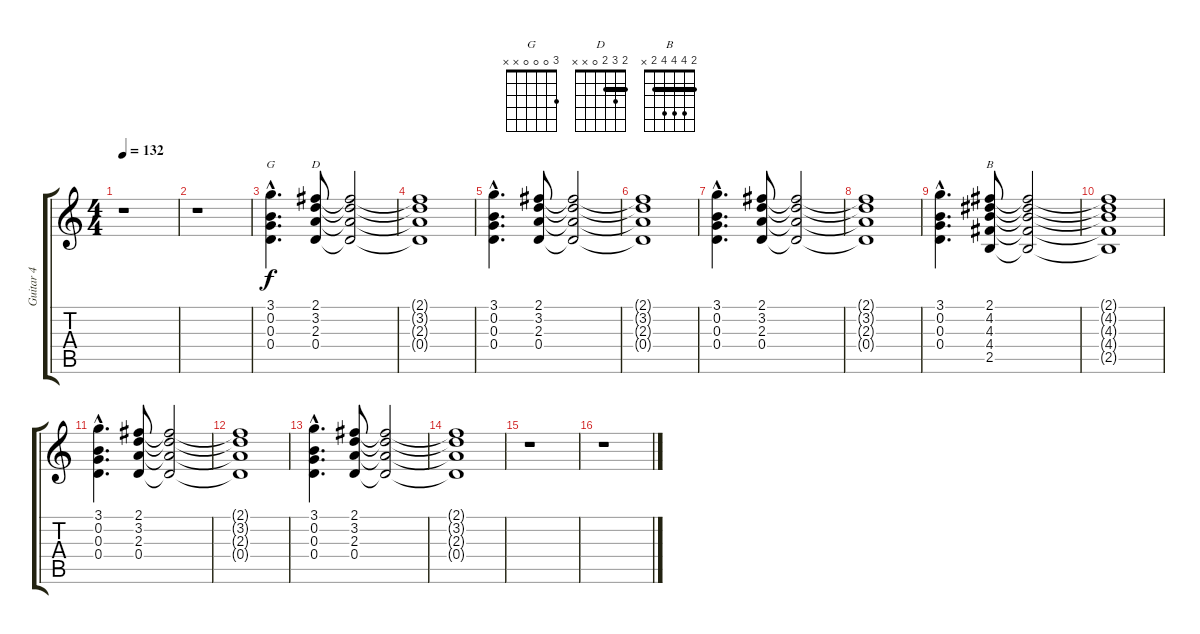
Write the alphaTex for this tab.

\track ("Guitar 4" "Guitar 4") {instrument acousticguitarsteel}
\staff {score tabs}
\tuning (E4 B3 G3 D3 A2 E2) {hide}
\chord ("G" 3 0 0 0 x x)
\chord ("D" 2 3 2 0 x x) {barre 2}
\chord ("B" 2 4 4 4 2 x) {barre 2}
\ts (4 4)
\tempo 132
\clef g2
\ks c
r.1{dy f} |
r.1 |
(3.1{hac} 0.2{hac} 0.3{hac} 0.4{hac}).4{d ch "G" volume 7} (2.1 3.2 2.3 0.4).8{ch "D"} (2.1{t} 3.2{t} 2.3{t} 0.4{t}).2 |
(2.1{t} 3.2{t} 2.3{t} 0.4{t}).1 |
(3.1{hac} 0.2{hac} 0.3{hac} 0.4{hac}).4{d} (2.1 3.2 2.3 0.4).8 (2.1{t} 3.2{t} 2.3{t} 0.4{t}).2 |
(2.1{t} 3.2{t} 2.3{t} 0.4{t}).1 |
(3.1{hac} 0.2{hac} 0.3{hac} 0.4{hac}).4{d} (2.1 3.2 2.3 0.4).8 (2.1{t} 3.2{t} 2.3{t} 0.4{t}).2 |
(2.1{t} 3.2{t} 2.3{t} 0.4{t}).1 |
(3.1{hac} 0.2{hac} 0.3{hac} 0.4{hac}).4{d} (2.1 4.2 4.3 4.4 2.5).8{ch "B"} (2.1{t} 4.2{t} 4.3{t} 4.4{t} 2.5{t}).2 |
(2.1{t} 4.2{t} 4.3{t} 4.4{t} 2.5{t}).1 |
(3.1{hac} 0.2{hac} 0.3{hac} 0.4{hac}).4{d} (2.1 3.2 2.3 0.4).8 (2.1{t} 3.2{t} 2.3{t} 0.4{t}).2 |
(2.1{t} 3.2{t} 2.3{t} 0.4{t}).1 |
(3.1{hac} 0.2{hac} 0.3{hac} 0.4{hac}).4{d} (2.1 3.2 2.3 0.4).8 (2.1{t} 3.2{t} 2.3{t} 0.4{t}).2 |
(2.1{t} 3.2{t} 2.3{t} 0.4{t}).1 |
r.1 |
r.1
